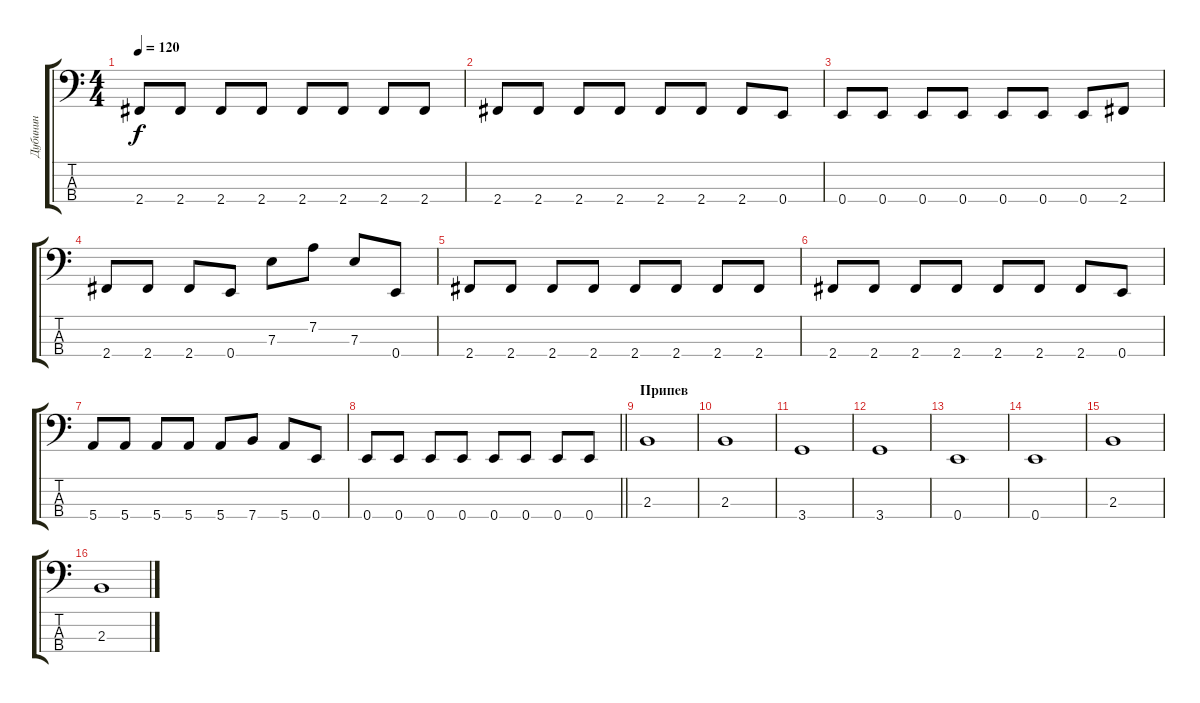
\track ("Дубинин" "Дубинин") {instrument electricbassfinger}
\staff {score tabs}
\tuning (G2 D2 A1 E1) {hide}
\ts (4 4)
\tempo 120
\clef f4
\ks c
2.4.8{dy f} 2.4.8 2.4.8 2.4.8 2.4.8 2.4.8 2.4.8 2.4.8 |
2.4.8 2.4.8 2.4.8 2.4.8 2.4.8 2.4.8 2.4.8 0.4.8 |
0.4.8 0.4.8 0.4.8 0.4.8 0.4.8 0.4.8 0.4.8 2.4.8 |
2.4.8 2.4.8 2.4.8 0.4.8 7.3.8 7.2.8 7.3.8 0.4.8 |
2.4.8 2.4.8 2.4.8 2.4.8 2.4.8 2.4.8 2.4.8 2.4.8 |
2.4.8 2.4.8 2.4.8 2.4.8 2.4.8 2.4.8 2.4.8 0.4.8 |
5.4.8 5.4.8 5.4.8 5.4.8 5.4.8 7.4.8 5.4.8 0.4.8 |
\barLineRight lightlight
0.4.8 0.4.8 0.4.8 0.4.8 0.4.8 0.4.8 0.4.8 0.4.8 |
\section ("" "Припев")
2.3.1 |
2.3.1 |
3.4.1 |
3.4.1 |
0.4.1 |
0.4.1 |
2.3.1 |
2.3.1
